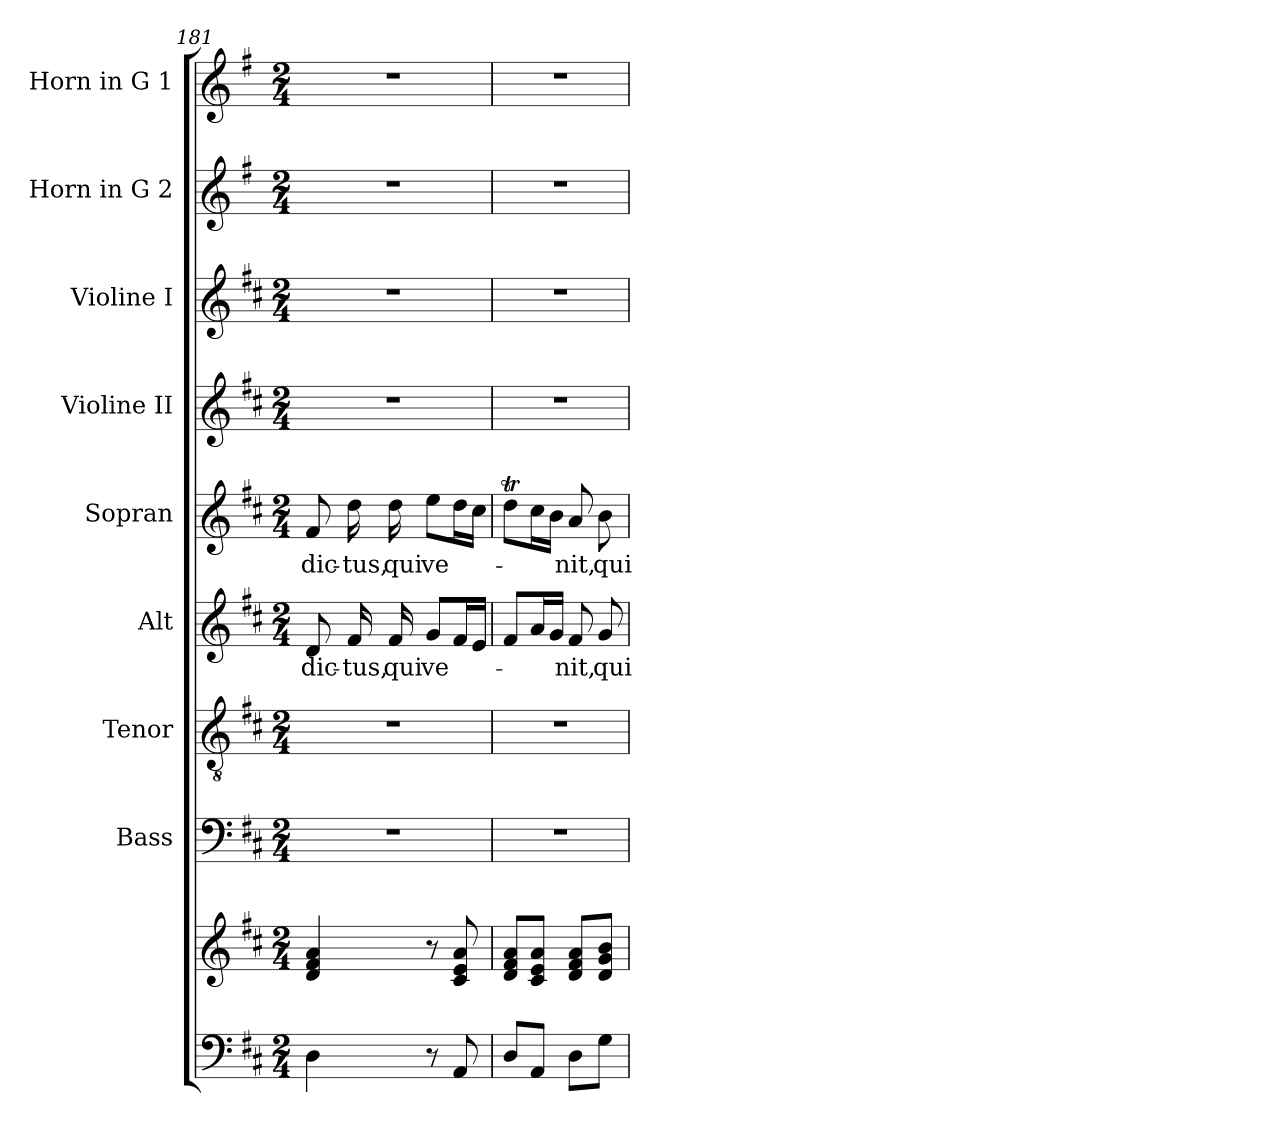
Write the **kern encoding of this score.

**kern	**kern	**kern	**kern	**kern	**text	**kern	**text	**kern	**kern	**kern	**kern
*part9	*part9	*part8	*part7	*part6	*part6	*part5	*part5	*part4	*part3	*part2	*part1
*staff10	*staff9	*staff8	*staff7	*staff6	*staff6	*staff5	*staff5	*staff4	*staff3	*staff2	*staff1
*	*	*I"Bass	*I"Tenor	*I"Alt	*	*I"Sopran	*	*I"Violine II	*I"Violine I	*I"Horn in G 2	*I"Horn in G 1
*	*	*I'B.	*I'T.	*I'A.	*	*I'S.	*	*I'Vl. II	*I'Vl. I	*	*
*clefF4	*clefG2	*clefF4	*clefGv2	*clefG2	*	*clefG2	*	*clefG2	*clefG2	*clefG2	*clefG2
*	*	*	*	*	*	*	*	*	*	*ITrd3c5	*ITrd3c5
*k[f#c#]	*k[f#c#]	*k[f#c#]	*k[f#c#]	*k[f#c#]	*	*k[f#c#]	*	*k[f#c#]	*k[f#c#]	*k[f#c#]	*k[f#c#]
*D:	*D:	*D:	*D:	*D:	*	*D:	*	*D:	*D:	*D:	*D:
*M2/4	*M2/4	*M2/4	*M2/4	*M2/4	*	*M2/4	*	*M2/4	*M2/4	*M2/4	*M2/4
=181	=181	=181	=181	=181	=181	=181	=181	=181	=181	=181	=181
!	!	!	!	!	!LO:LY:b	!	!LO:LY:b	!	!	!	!
4D\	4d/ 4f#/ 4a/	2r	2r	8d/	-dic-	8f#/	-dic-	2r	2r	2r	2r
!	!	!	!	!	!LO:LY:b	!	!LO:LY:b	!	!	!	!
.	.	.	.	16f#/	-tus,	16dd\	-tus,	.	.	.	.
!	!	!	!	!	!LO:LY:b	!	!LO:LY:b	!	!	!	!
.	.	.	.	16f#/	qui	16dd\	qui	.	.	.	.
!	!	!	!	!	!LO:LY:b	!	!LO:LY:b	!	!	!	!
8r	8r	.	.	8g/L	ve-	8ee\L	ve-	.	.	.	.
8AA/	8c#/ 8e/ 8a/	.	.	16f#/L	.	16dd\L	.	.	.	.	.
.	.	.	.	16e/JJ	.	16cc#\JJ	.	.	.	.	.
!!LO:LB:g=z
=182	=182	=182	=182	=182	=182	=182	=182	=182	=182	=182	=182
8D/L	8d/ 8f#/ 8a/L	2r	2r	8f#/L	.	8ddT\L	.	2r	2r	2r	2r
8AA/J	8c#/ 8e/ 8a/J	.	.	16a/L	.	16cc#\L	.	.	.	.	.
.	.	.	.	16g/JJ	.	16b\JJ	.	.	.	.	.
!	!	!	!	!	!LO:LY:b	!	!LO:LY:b	!	!	!	!
8D\L	8d/ 8f#/ 8a/L	.	.	8f#/	-nit,	8a/	-nit,	.	.	.	.
!	!	!	!	!	!LO:LY:b	!	!LO:LY:b	!	!	!	!
8G\J	8d/ 8g/ 8b/J	.	.	8g/	qui	8b\	qui	.	.	.	.
=	=	=	=	=	=	=	=	=	=	=	=
*-	*-	*-	*-	*-	*-	*-	*-	*-	*-	*-	*-
